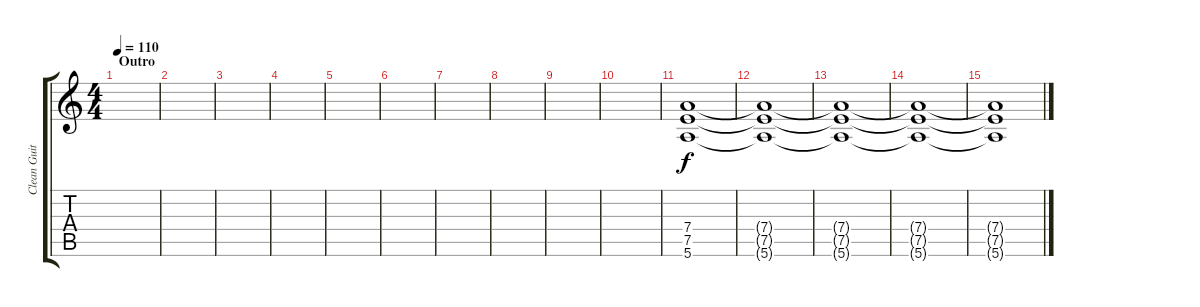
\track ("Clean Guitar" "Clean Guit") {instrument electricguitarjazz}
\staff {score tabs}
\tuning (E4 B3 G3 D3 A2 E2) {hide}
\ts (4 4)
\section ("" "Outro")
\tempo 110
\clef g2
\ks c
|
|
|
|
|
|
|
|
|
|
(7.4 7.5 5.6).1{volume 0 instrument distortionguitar} |
(7.4{t} 7.5{t} 5.6{t}).1 |
(7.4{t} 7.5{t} 5.6{t}).1 |
(7.4{t} 7.5{t} 5.6{t}).1 |
(7.4{t} 7.5{t} 5.6{t}).1
